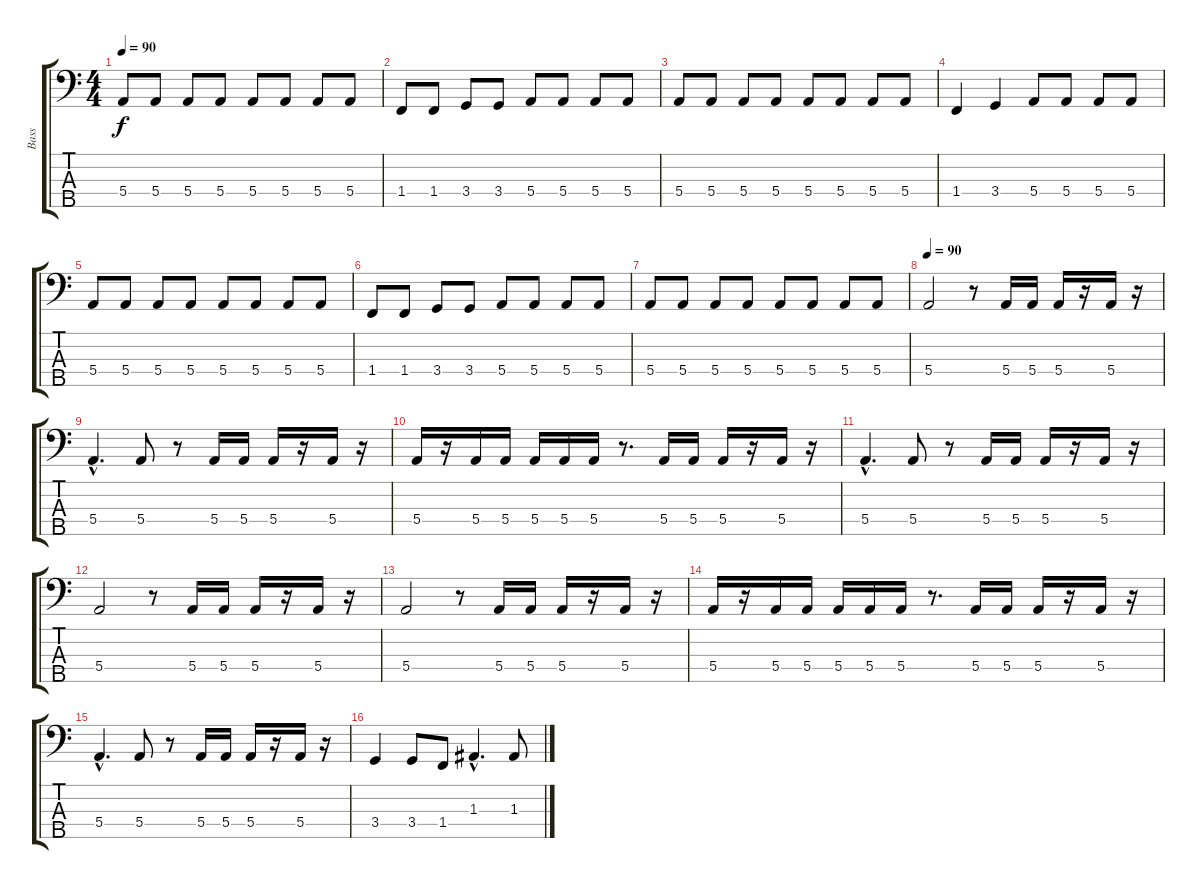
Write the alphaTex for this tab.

\track ("Bass" "Bass") {instrument electricbasspick}
\staff {score tabs}
\tuning (G2 D2 A1 E1 B0) {hide}
\ts (4 4)
\tempo 90
\clef f4
\ks c
5.4.8{dy f} 5.4.8 5.4.8 5.4.8 5.4.8 5.4.8 5.4.8 5.4.8 |
1.4.8 1.4.8 3.4.8 3.4.8 5.4.8 5.4.8 5.4.8 5.4.8 |
5.4.8 5.4.8 5.4.8 5.4.8 5.4.8 5.4.8 5.4.8 5.4.8 |
1.4.4 3.4.4 5.4.8 5.4.8 5.4.8 5.4.8 |
5.4.8 5.4.8 5.4.8 5.4.8 5.4.8 5.4.8 5.4.8 5.4.8 |
1.4.8 1.4.8 3.4.8 3.4.8 5.4.8 5.4.8 5.4.8 5.4.8 |
5.4.8 5.4.8 5.4.8 5.4.8 5.4.8 5.4.8 5.4.8 5.4.8 |
\tempo 90
5.4.2 r.8 5.4.16 5.4.16 5.4.16 r.16 5.4.16 r.16 |
5.4{hac}.4{d} 5.4.8 r.8 5.4.16 5.4.16 5.4.16 r.16 5.4.16 r.16 |
5.4.16 r.16 5.4.16 5.4.16 5.4.16 5.4.16 5.4.16 r.8{d} 5.4.16 5.4.16 5.4.16 r.16 5.4.16 r.16 |
5.4{hac}.4{d} 5.4.8 r.8 5.4.16 5.4.16 5.4.16 r.16 5.4.16 r.16 |
5.4.2 r.8 5.4.16 5.4.16 5.4.16 r.16 5.4.16 r.16 |
5.4.2 r.8 5.4.16 5.4.16 5.4.16 r.16 5.4.16 r.16 |
5.4.16 r.16 5.4.16 5.4.16 5.4.16 5.4.16 5.4.16 r.8{d} 5.4.16 5.4.16 5.4.16 r.16 5.4.16 r.16 |
5.4{hac}.4{d} 5.4.8 r.8 5.4.16 5.4.16 5.4.16 r.16 5.4.16 r.16 |
3.4.4 3.4.8 1.4.8 1.3{hac}.4{d} 1.3.8
